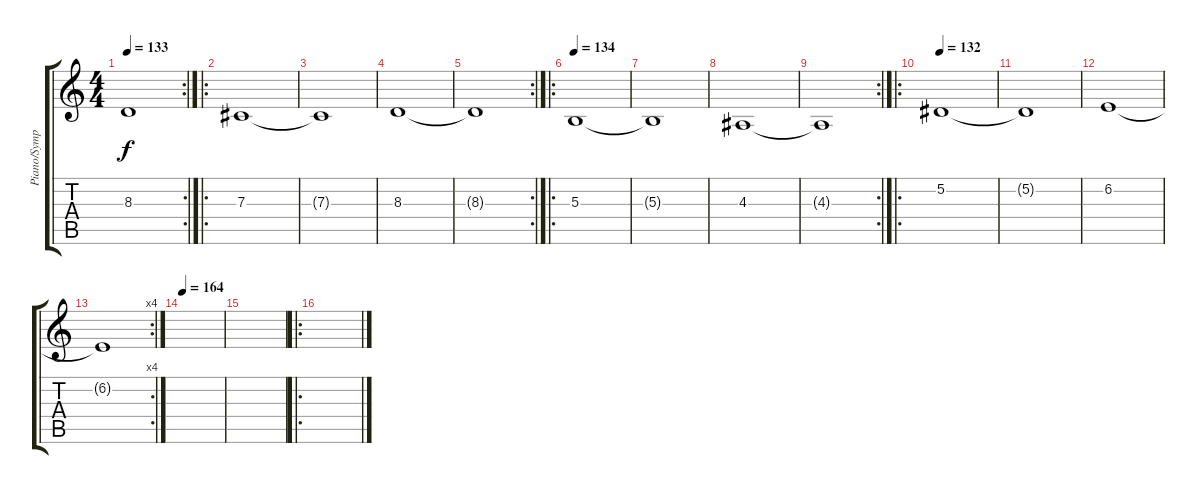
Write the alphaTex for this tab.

\track ("Piano/Symphony" "Piano/Symp") {instrument acousticgrandpiano}
\staff {score tabs}
\tuning (Eb4 Bb3 Gb3 Db3 Ab2 Eb2) {hide}
\rc 2
\ts (4 4)
\tempo 133
\clef g2
\ks c
8.3{t}.1{dy f} |
\ro
7.3.1{instrument stringensemble1} |
7.3{t}.1 |
8.3.1 |
\rc 2
8.3{t}.1 |
\ro
\tempo 134
5.3.1{instrument stringensemble1} |
5.3{t}.1 |
4.3.1 |
\rc 2
4.3{t}.1 |
\ro
\tempo 132
5.2.1{instrument stringensemble1} |
5.2{t}.1 |
6.2.1 |
\rc 4
6.2{t}.1 |
\tempo 150
\tempo 164
|
|
\ro
